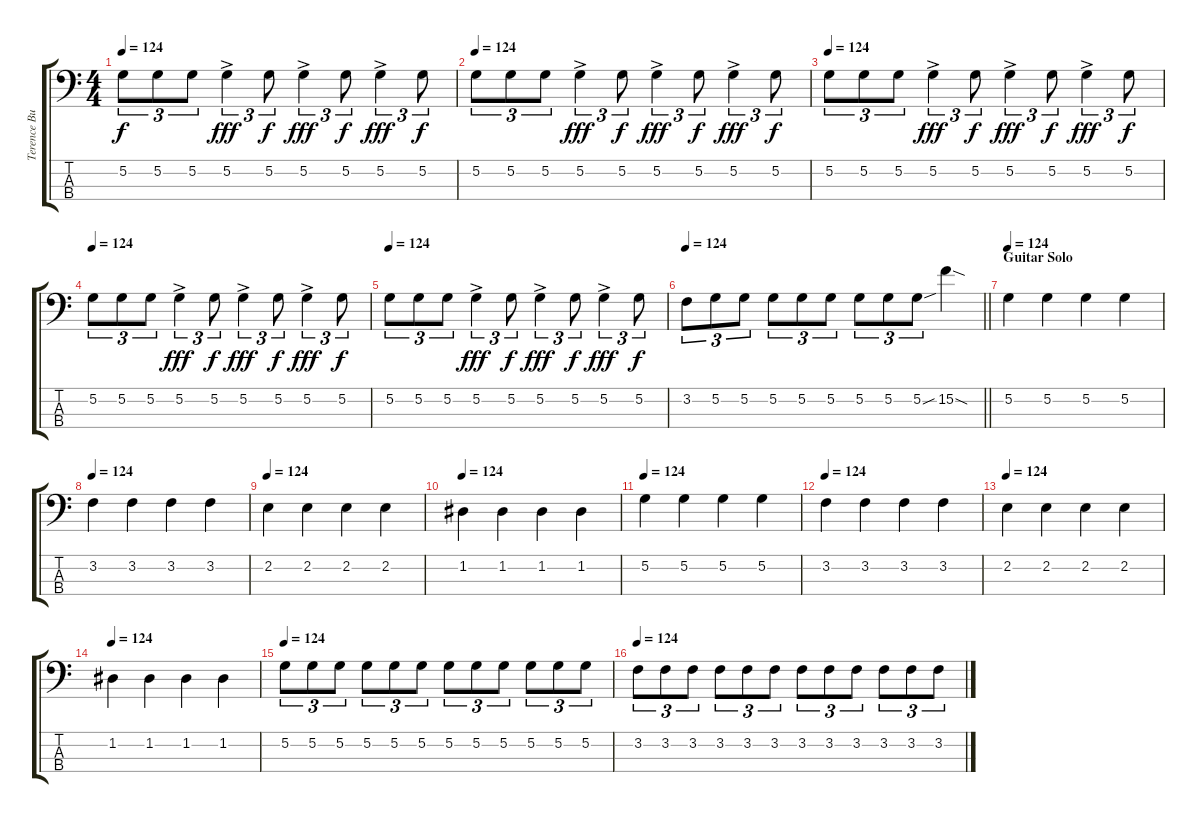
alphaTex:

\track ("Terence Butler" "Terence Bu") {instrument electricbassfinger}
\staff {score tabs}
\tuning (G2 D2 A1 E1) {hide}
\ts (4 4)
\tempo 124
\clef f4
\ks c
5.2.8{tu (3 2) dy f} 5.2.8{tu (3 2)} 5.2.8{tu (3 2)} 5.2{ac}.4{tu (3 2) dy fff} 5.2.8{tu (3 2) dy f} 5.2{ac}.4{tu (3 2) dy fff} 5.2.8{tu (3 2) dy f} 5.2{ac}.4{tu (3 2) dy fff} 5.2.8{tu (3 2) dy f} |
\tempo 124
5.2.8{tu (3 2)} 5.2.8{tu (3 2)} 5.2.8{tu (3 2)} 5.2{ac}.4{tu (3 2) dy fff} 5.2.8{tu (3 2) dy f} 5.2{ac}.4{tu (3 2) dy fff} 5.2.8{tu (3 2) dy f} 5.2{ac}.4{tu (3 2) dy fff} 5.2.8{tu (3 2) dy f} |
\tempo 124
5.2.8{tu (3 2)} 5.2.8{tu (3 2)} 5.2.8{tu (3 2)} 5.2{ac}.4{tu (3 2) dy fff} 5.2.8{tu (3 2) dy f} 5.2{ac}.4{tu (3 2) dy fff} 5.2.8{tu (3 2) dy f} 5.2{ac}.4{tu (3 2) dy fff} 5.2.8{tu (3 2) dy f} |
\tempo 124
5.2.8{tu (3 2)} 5.2.8{tu (3 2)} 5.2.8{tu (3 2)} 5.2{ac}.4{tu (3 2) dy fff} 5.2.8{tu (3 2) dy f} 5.2{ac}.4{tu (3 2) dy fff} 5.2.8{tu (3 2) dy f} 5.2{ac}.4{tu (3 2) dy fff} 5.2.8{tu (3 2) dy f} |
\tempo 124
5.2.8{tu (3 2)} 5.2.8{tu (3 2)} 5.2.8{tu (3 2)} 5.2{ac}.4{tu (3 2) dy fff} 5.2.8{tu (3 2) dy f} 5.2{ac}.4{tu (3 2) dy fff} 5.2.8{tu (3 2) dy f} 5.2{ac}.4{tu (3 2) dy fff} 5.2.8{tu (3 2) dy f} |
\tempo 124
\barLineRight lightlight
3.2.8{tu (3 2)} 5.2.8{tu (3 2)} 5.2.8{tu (3 2)} 5.2.8{tu (3 2)} 5.2.8{tu (3 2)} 5.2.8{tu (3 2)} 5.2.8{tu (3 2)} 5.2.8{tu (3 2)} 5.2{sou}.8{tu (3 2)} 15.2{sod}.4 |
\section ("" "Guitar Solo")
\tempo 124
5.2.4 5.2.4 5.2.4 5.2.4 |
\tempo 124
3.2.4 3.2.4 3.2.4 3.2.4 |
\tempo 124
2.2.4 2.2.4 2.2.4 2.2.4 |
\tempo 124
1.2.4 1.2.4 1.2.4 1.2.4 |
\tempo 124
5.2.4 5.2.4 5.2.4 5.2.4 |
\tempo 124
3.2.4 3.2.4 3.2.4 3.2.4 |
\tempo 124
2.2.4 2.2.4 2.2.4 2.2.4 |
\tempo 124
1.2.4 1.2.4 1.2.4 1.2.4 |
\tempo 124
5.2.8{tu (3 2)} 5.2.8{tu (3 2)} 5.2.8{tu (3 2)} 5.2.8{tu (3 2)} 5.2.8{tu (3 2)} 5.2.8{tu (3 2)} 5.2.8{tu (3 2)} 5.2.8{tu (3 2)} 5.2.8{tu (3 2)} 5.2.8{tu (3 2)} 5.2.8{tu (3 2)} 5.2.8{tu (3 2)} |
\tempo 124
3.2.8{tu (3 2)} 3.2.8{tu (3 2)} 3.2.8{tu (3 2)} 3.2.8{tu (3 2)} 3.2.8{tu (3 2)} 3.2.8{tu (3 2)} 3.2.8{tu (3 2)} 3.2.8{tu (3 2)} 3.2.8{tu (3 2)} 3.2.8{tu (3 2)} 3.2.8{tu (3 2)} 3.2.8{tu (3 2)}
